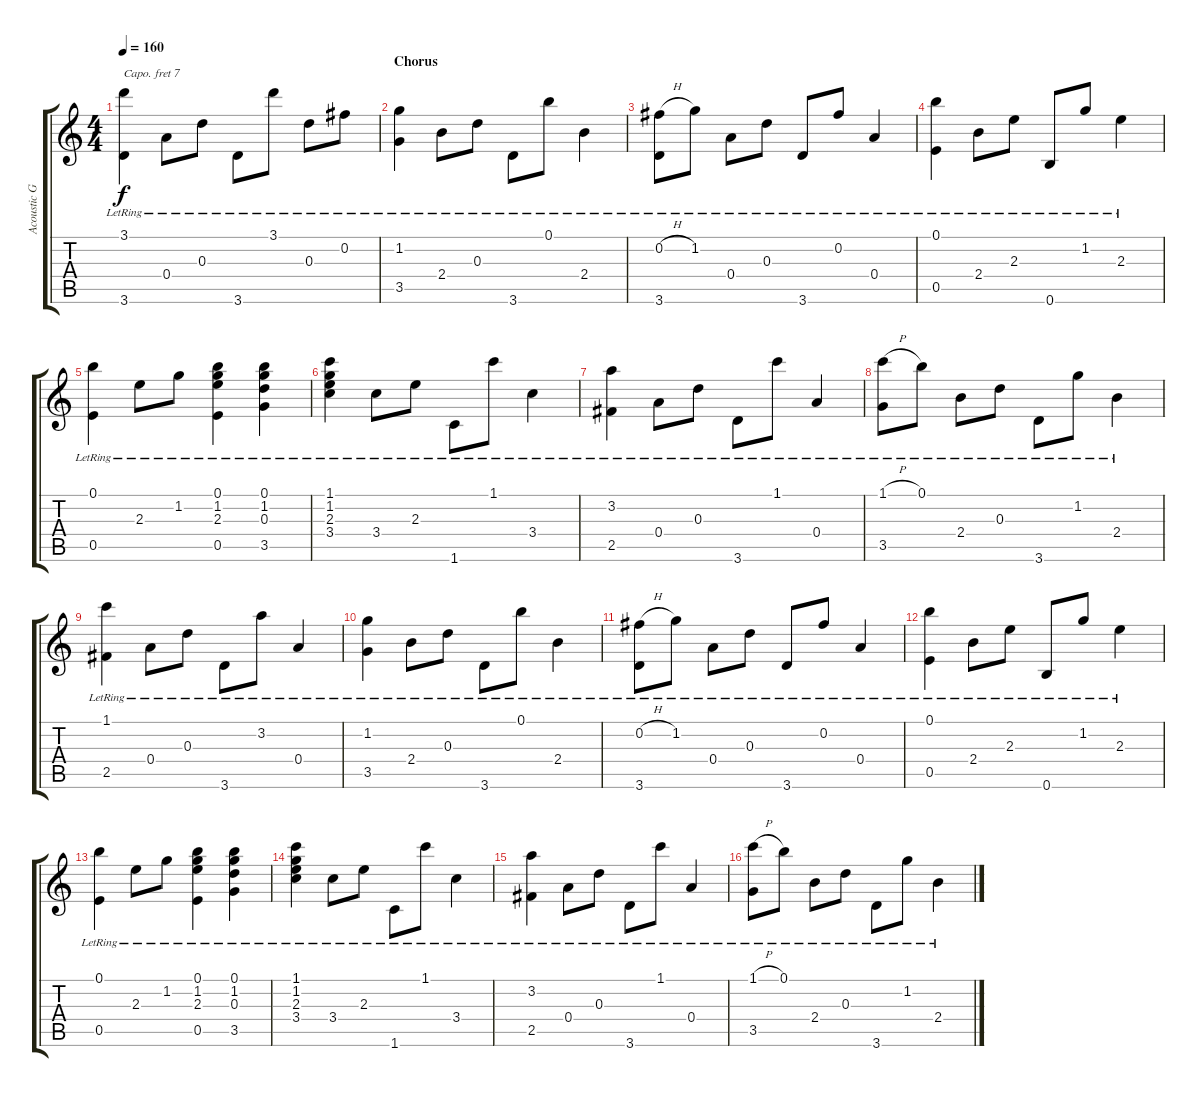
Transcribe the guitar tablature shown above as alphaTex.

\track ("Acoustic Guitar 2" "Acoustic G") {instrument acousticguitarsteel}
\staff {score tabs}
\capo 7
\tuning (E4 B3 G3 D3 A2 E2) {hide}
\ts (4 4)
\tempo 160
\clef g2
\ks c
(3.1{lr} 3.6{lr}).4{dy f} 0.4{lr}.8 0.3{lr}.8 3.6{lr}.8 3.1{lr}.8 0.3{lr}.8 0.2{lr}.8 |
\section ("" "Chorus")
(1.2{lr} 3.5{lr}).4 2.4{lr}.8 0.3{lr}.8 3.6{lr}.8 0.1{lr}.8 2.4{lr}.4 |
(0.2{h} 3.6{lr}).8 1.2{lr}.8 0.4{lr}.8 0.3{lr}.8 3.6{lr}.8 0.2{lr}.8 0.4{lr}.4 |
(0.1{lr} 0.5{lr}).4 2.4{lr}.8 2.3{lr}.8 0.6{lr}.8 1.2{lr}.8 2.3{lr}.4 |
(0.1{lr} 0.5{lr}).4 2.3{lr}.8 1.2{lr}.8 (0.1{lr} 1.2{lr} 2.3{lr} 0.5{lr}).4 (0.1{lr} 1.2{lr} 0.3{lr} 3.5{lr}).4 |
(1.1{lr} 1.2{lr} 2.3{lr} 3.4{lr}).4 3.4{lr}.8 2.3{lr}.8 1.6{lr}.8 1.1{lr}.8 3.4{lr}.4 |
(3.2{lr} 2.5{lr}).4 0.4{lr}.8 0.3{lr}.8 3.6{lr}.8 1.1{lr}.8 0.4{lr}.4 |
(1.1{h} 3.5{lr}).8 0.1{lr}.8 2.4{lr}.8 0.3{lr}.8 3.6{lr}.8 1.2{lr}.8 2.4{lr}.4 |
(1.1{lr} 2.5{lr}).4 0.4{lr}.8 0.3{lr}.8 3.6{lr}.8 3.2{lr}.8 0.4{lr}.4 |
(1.2{lr} 3.5{lr}).4{volume 6} 2.4{lr}.8 0.3{lr}.8 3.6{lr}.8 0.1{lr}.8 2.4{lr}.4 |
(0.2{h} 3.6{lr}).8 1.2{lr}.8 0.4{lr}.8 0.3{lr}.8 3.6{lr}.8 0.2{lr}.8 0.4{lr}.4 |
(0.1{lr} 0.5{lr}).4 2.4{lr}.8 2.3{lr}.8 0.6{lr}.8 1.2{lr}.8 2.3{lr}.4 |
(0.1{lr} 0.5{lr}).4 2.3{lr}.8 1.2{lr}.8 (0.1{lr} 1.2{lr} 2.3{lr} 0.5{lr}).4 (0.1{lr} 1.2{lr} 0.3{lr} 3.5{lr}).4 |
(1.1{lr} 1.2{lr} 2.3{lr} 3.4{lr}).4 3.4{lr}.8 2.3{lr}.8 1.6{lr}.8 1.1{lr}.8 3.4{lr}.4 |
(3.2{lr} 2.5{lr}).4 0.4{lr}.8 0.3{lr}.8 3.6{lr}.8 1.1{lr}.8 0.4{lr}.4 |
(1.1{h} 3.5{lr}).8 0.1{lr}.8 2.4{lr}.8 0.3{lr}.8 3.6{lr}.8 1.2{lr}.8 2.4{lr}.4
